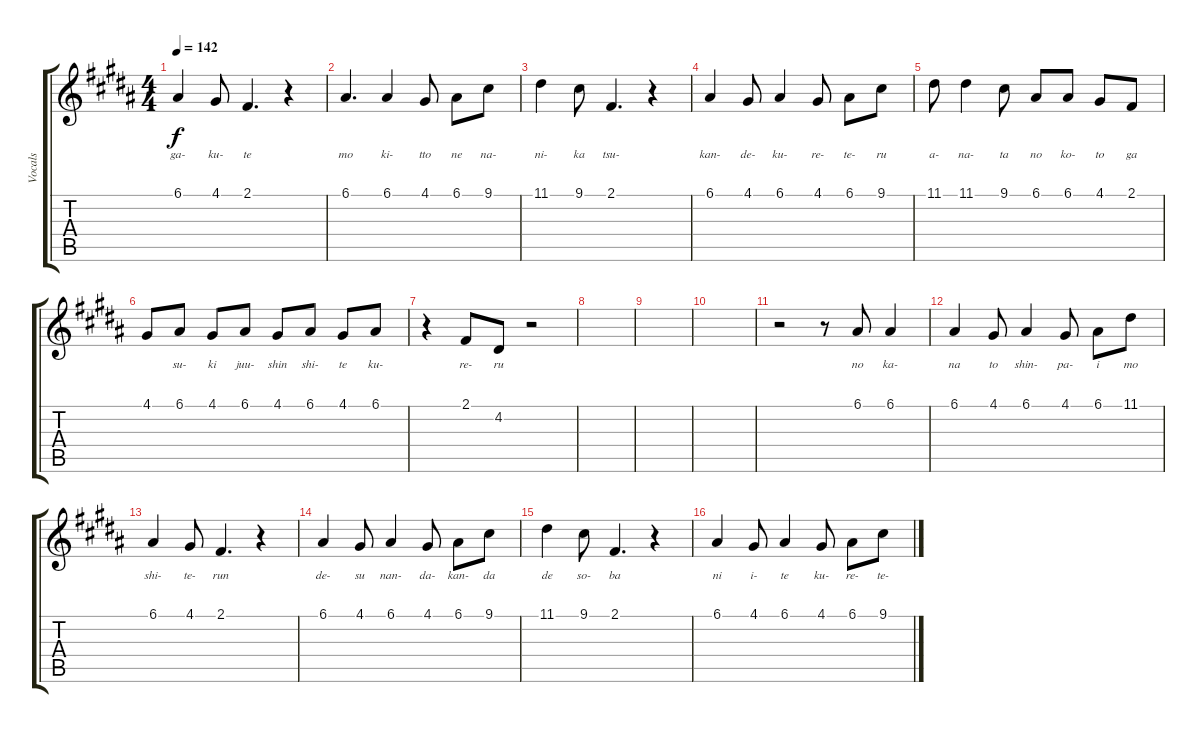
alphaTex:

\track ("Vocals" "Vocals") {instrument lead1square}
\staff {score tabs}
\tuning (E4 B3 G3 D3 A2 E2) {hide}
\ts (4 4)
\tempo 142
\clef g2
\ks b
6.1.4{lyrics (0 "ga-") lyrics (1 "") lyrics (2 "") lyrics (3 "") lyrics (4 "") dy f} 4.1.8{lyrics (0 "ku-") lyrics (1 "") lyrics (2 "") lyrics (3 "") lyrics (4 "")} 2.1.4{d lyrics (0 "te") lyrics (1 "") lyrics (2 "") lyrics (3 "") lyrics (4 "")} r.4 |
6.1.4{d lyrics (0 "mo") lyrics (1 "") lyrics (2 "") lyrics (3 "") lyrics (4 "")} 6.1.4{lyrics (0 "ki-") lyrics (1 "") lyrics (2 "") lyrics (3 "") lyrics (4 "")} 4.1.8{lyrics (0 "tto") lyrics (1 "") lyrics (2 "") lyrics (3 "") lyrics (4 "")} 6.1.8{lyrics (0 "ne") lyrics (1 "") lyrics (2 "") lyrics (3 "") lyrics (4 "")} 9.1.8{lyrics (0 "na-") lyrics (1 "") lyrics (2 "") lyrics (3 "") lyrics (4 "")} |
11.1.4{lyrics (0 "ni-") lyrics (1 "") lyrics (2 "") lyrics (3 "") lyrics (4 "")} 9.1.8{lyrics (0 "ka") lyrics (1 "") lyrics (2 "") lyrics (3 "") lyrics (4 "")} 2.1.4{d lyrics (0 "tsu-") lyrics (1 "") lyrics (2 "") lyrics (3 "") lyrics (4 "")} r.4 |
6.1.4{lyrics (0 "kan-") lyrics (1 "") lyrics (2 "") lyrics (3 "") lyrics (4 "")} 4.1.8{lyrics (0 "de-") lyrics (1 "") lyrics (2 "") lyrics (3 "") lyrics (4 "")} 6.1.4{lyrics (0 "ku-") lyrics (1 "") lyrics (2 "") lyrics (3 "") lyrics (4 "")} 4.1.8{lyrics (0 "re-") lyrics (1 "") lyrics (2 "") lyrics (3 "") lyrics (4 "")} 6.1.8{lyrics (0 "te-") lyrics (1 "") lyrics (2 "") lyrics (3 "") lyrics (4 "")} 9.1.8{lyrics (0 "ru") lyrics (1 "") lyrics (2 "") lyrics (3 "") lyrics (4 "")} |
11.1.8{lyrics (0 "a-") lyrics (1 "") lyrics (2 "") lyrics (3 "") lyrics (4 "")} 11.1.4{lyrics (0 "na-") lyrics (1 "") lyrics (2 "") lyrics (3 "") lyrics (4 "")} 9.1.8{lyrics (0 "ta") lyrics (1 "") lyrics (2 "") lyrics (3 "") lyrics (4 "")} 6.1.8{lyrics (0 "no") lyrics (1 "") lyrics (2 "") lyrics (3 "") lyrics (4 "")} 6.1.8{lyrics (0 "ko-") lyrics (1 "") lyrics (2 "") lyrics (3 "") lyrics (4 "")} 4.1.8{lyrics (0 "to") lyrics (1 "") lyrics (2 "") lyrics (3 "") lyrics (4 "")} 2.1.8{lyrics (0 "ga") lyrics (1 "") lyrics (2 "") lyrics (3 "") lyrics (4 "")} |
4.1.8{lyrics (0 "") lyrics (1 "") lyrics (2 "") lyrics (3 "") lyrics (4 "")} 6.1.8{lyrics (0 "su-") lyrics (1 "") lyrics (2 "") lyrics (3 "") lyrics (4 "")} 4.1.8{lyrics (0 "ki") lyrics (1 "") lyrics (2 "") lyrics (3 "") lyrics (4 "")} 6.1.8{lyrics (0 "juu-") lyrics (1 "") lyrics (2 "") lyrics (3 "") lyrics (4 "")} 4.1.8{lyrics (0 "shin") lyrics (1 "") lyrics (2 "") lyrics (3 "") lyrics (4 "")} 6.1.8{lyrics (0 "shi-") lyrics (1 "") lyrics (2 "") lyrics (3 "") lyrics (4 "")} 4.1.8{lyrics (0 "te") lyrics (1 "") lyrics (2 "") lyrics (3 "") lyrics (4 "")} 6.1.8{lyrics (0 "ku-") lyrics (1 "") lyrics (2 "") lyrics (3 "") lyrics (4 "")} |
r.4 2.1.8{lyrics (0 "re-") lyrics (1 "") lyrics (2 "") lyrics (3 "") lyrics (4 "")} 4.2.8{lyrics (0 "ru") lyrics (1 "") lyrics (2 "") lyrics (3 "") lyrics (4 "")} r.2 |
|
|
|
r.2 r.8 6.1.8{lyrics (0 "no") lyrics (1 "") lyrics (2 "") lyrics (3 "") lyrics (4 "")} 6.1.4{lyrics (0 "ka-") lyrics (1 "") lyrics (2 "") lyrics (3 "") lyrics (4 "")} |
6.1.4{lyrics (0 "na") lyrics (1 "") lyrics (2 "") lyrics (3 "") lyrics (4 "")} 4.1.8{lyrics (0 "to") lyrics (1 "") lyrics (2 "") lyrics (3 "") lyrics (4 "")} 6.1.4{lyrics (0 "shin-") lyrics (1 "") lyrics (2 "") lyrics (3 "") lyrics (4 "")} 4.1.8{lyrics (0 "pa-") lyrics (1 "") lyrics (2 "") lyrics (3 "") lyrics (4 "")} 6.1.8{lyrics (0 "i") lyrics (1 "") lyrics (2 "") lyrics (3 "") lyrics (4 "")} 11.1.8{lyrics (0 "mo") lyrics (1 "") lyrics (2 "") lyrics (3 "") lyrics (4 "")} |
6.1.4{lyrics (0 "shi-") lyrics (1 "") lyrics (2 "") lyrics (3 "") lyrics (4 "")} 4.1.8{lyrics (0 "te-") lyrics (1 "") lyrics (2 "") lyrics (3 "") lyrics (4 "")} 2.1.4{d lyrics (0 "run") lyrics (1 "") lyrics (2 "") lyrics (3 "") lyrics (4 "")} r.4 |
6.1.4{lyrics (0 "de-") lyrics (1 "") lyrics (2 "") lyrics (3 "") lyrics (4 "")} 4.1.8{lyrics (0 "su") lyrics (1 "") lyrics (2 "") lyrics (3 "") lyrics (4 "")} 6.1.4{lyrics (0 "nan-") lyrics (1 "") lyrics (2 "") lyrics (3 "") lyrics (4 "")} 4.1.8{lyrics (0 "da-") lyrics (1 "") lyrics (2 "") lyrics (3 "") lyrics (4 "")} 6.1.8{lyrics (0 "kan-") lyrics (1 "") lyrics (2 "") lyrics (3 "") lyrics (4 "")} 9.1.8{lyrics (0 "da") lyrics (1 "") lyrics (2 "") lyrics (3 "") lyrics (4 "")} |
11.1.4{lyrics (0 "de") lyrics (1 "") lyrics (2 "") lyrics (3 "") lyrics (4 "")} 9.1.8{lyrics (0 "so-") lyrics (1 "") lyrics (2 "") lyrics (3 "") lyrics (4 "")} 2.1.4{d lyrics (0 "ba") lyrics (1 "") lyrics (2 "") lyrics (3 "") lyrics (4 "")} r.4 |
6.1.4{lyrics (0 "ni") lyrics (1 "") lyrics (2 "") lyrics (3 "") lyrics (4 "")} 4.1.8{lyrics (0 "i-") lyrics (1 "") lyrics (2 "") lyrics (3 "") lyrics (4 "")} 6.1.4{lyrics (0 "te") lyrics (1 "") lyrics (2 "") lyrics (3 "") lyrics (4 "")} 4.1.8{lyrics (0 "ku-") lyrics (1 "") lyrics (2 "") lyrics (3 "") lyrics (4 "")} 6.1.8{lyrics (0 "re-") lyrics (1 "") lyrics (2 "") lyrics (3 "") lyrics (4 "")} 9.1.8{lyrics (0 "te-") lyrics (1 "") lyrics (2 "") lyrics (3 "") lyrics (4 "")}
